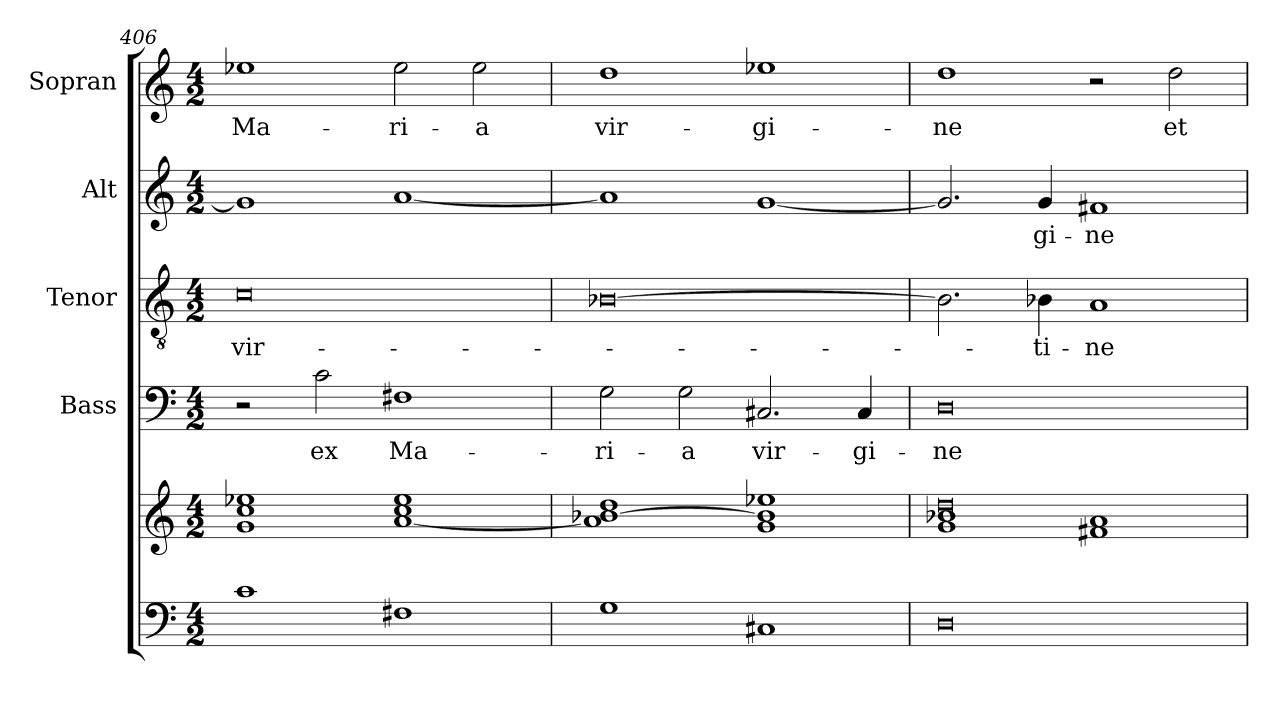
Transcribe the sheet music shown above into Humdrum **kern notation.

**kern	**kern	**kern	**text	**kern	**text	**kern	**text	**kern	**text
*part5	*part5	*part4	*part4	*part3	*part3	*part2	*part2	*part1	*part1
*staff6	*staff5	*staff4	*staff4	*staff3	*staff3	*staff2	*staff2	*staff1	*staff1
*	*	*I"Bass	*	*I"Tenor	*	*I"Alt	*	*I"Sopran	*
*	*	*I'B.	*	*I'T.	*	*I'A.	*	*I'S.	*
*clefF4	*clefG2	*clefF4	*	*clefGv2	*	*clefG2	*	*clefG2	*
*k[]	*k[]	*k[]	*	*k[]	*	*k[]	*	*k[]	*
*C:	*C:	*C:	*	*C:	*	*C:	*	*C:	*
*M4/2	*M4/2	*M4/2	*	*M4/2	*	*M4/2	*	*M4/2	*
=406	=406	=406	=406	=406	=406	=406	=406	=406	=406
!	!	!	!	!	!LO:LY:b	!	!	!	!LO:LY:b
1c	1g 1cc 1ee-X	2r	.	0c	vir-	1g]	.	1ee-X	Ma-
!	!	!	!LO:LY:b	!	!	!	!	!	!
.	.	2c\	ex	.	.	.	.	.	.
!	!	!	!LO:LY:b	!	!	!	!	!	!LO:LY:b
1F#X	[<1a 1cc 1ee-	1F#X	Ma-	.	.	[1a	.	2ee-\	-ri-
!	!	!	!	!	!	!	!	!	!LO:LY:b
.	.	.	.	.	.	.	.	2ee-\	-a
=407	=407	=407	=407	=407	=407	=407	=407	=407	=407
!	!	!	!LO:LY:b	!	!	!	!	!	!LO:LY:b
1G	1a] [<1b-X 1dd	2G\	-ri-	[0B-X	.	1a]	.	1dd	vir-
!	!	!	!LO:LY:b	!	!	!	!	!	!
.	.	2G\	-a	.	.	.	.	.	.
!	!	!	!LO:LY:b	!	!	!	!	!	!LO:LY:b
1C#X	1g 1b-] 1ee-X	2.C#X/	vir-	.	.	[1g	.	1ee-X	-gi-
!	!	!	!LO:LY:b	!	!	!	!	!	!
.	.	4C#/	-gi-	.	.	.	.	.	.
!!LO:PB:g=z
=408	=408	=408	=408	=408	=408	=408	=408	=408	=408
*	*^	*	*	*	*	*	*	*	*
!	!	!	!	!LO:LY:b	!	!	!	!	!	!LO:LY:b
0D	0dd	1g 1b-X	0D	-ne	2.B-\]	.	2.g/]	.	1dd	-ne
!	!	!	!	!	!	!LO:LY:b	!	!LO:LY:b	!	!
.	.	.	.	.	4B-X\	-ti-	4g/	-gi-	.	.
!	!	!	!	!	!	!LO:LY:b	!	!LO:LY:b	!	!
.	.	1f#X 1a	.	.	1A	-ne	1f#X	-ne	2r	.
!	!	!	!	!	!	!	!	!	!	!LO:LY:b
.	.	.	.	.	.	.	.	.	2dd\	et
*	*v	*v	*	*	*	*	*	*	*	*
=	=	=	=	=	=	=	=	=	=
*-	*-	*-	*-	*-	*-	*-	*-	*-	*-
